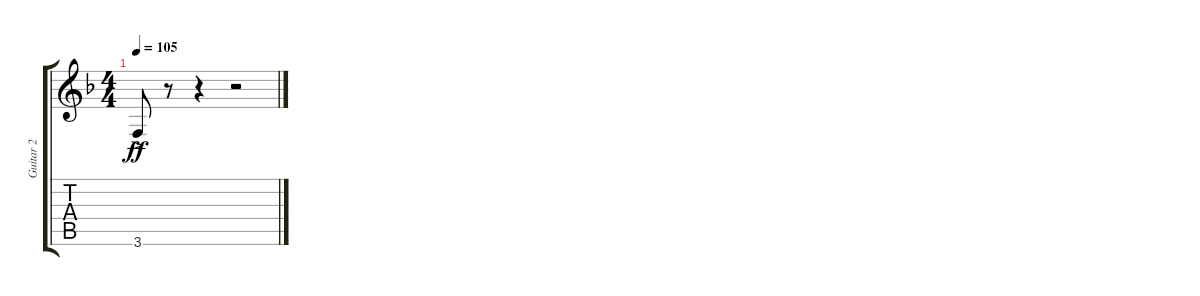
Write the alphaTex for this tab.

\track ("Guitar 2" "Guitar 2") {instrument electricguitarjazz}
\staff {score tabs}
\tuning (E4 B3 G3 D3 A2 D2) {hide}
\ts (4 4)
\tempo 105
\clef g2
\ks dminor
3.6{ac}.8{dy ff} r.8 r.4 r.2
